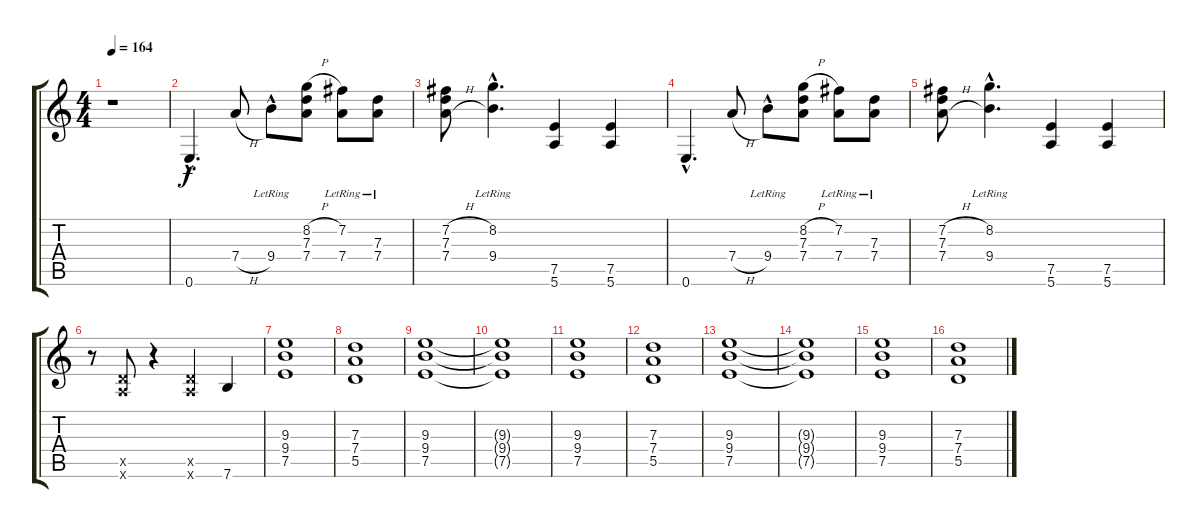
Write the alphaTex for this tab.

\track "" {instrument distortionguitar}
\staff {score tabs}
\tuning (E4 B3 G3 D3 A2 E2) {hide}
\ts (4 4)
\tempo 164
\clef g2
\ks c
r.1{dy f} |
0.6{hac}.4{d} 7.4{h}.8 9.4{hac lr}.8 (8.2{h} 7.3 7.4).8 (7.2{lr} 7.4{lr}).8 (7.3{lr} 7.4{lr}).8 |
(7.2{h} 7.3 7.4{h}).8 (8.2{hac lr} 9.4{hac lr}).4{d} (7.5 5.6).4 (7.5 5.6).4 |
0.6{hac}.4{d} 7.4{h}.8 9.4{hac lr}.8 (8.2{h} 7.3 7.4).8 (7.2{lr} 7.4{lr}).8 (7.3{lr} 7.4{lr}).8 |
(7.2{h} 7.3 7.4{h}).8 (8.2{hac lr} 9.4{hac lr}).4{d} (7.5 5.6).4 (7.5 5.6).4 |
r.8 (5.5{x} 5.6{x}).8 r.4 (5.5{x} 5.6{x}).4 7.6.4 |
(9.3 9.4 7.5).1 |
(7.3 7.4 5.5).1 |
(9.3 9.4 7.5).1 |
(9.3{t} 9.4{t} 7.5{t}).1 |
(9.3 9.4 7.5).1 |
(7.3 7.4 5.5).1 |
(9.3 9.4 7.5).1 |
(9.3{t} 9.4{t} 7.5{t}).1 |
(9.3 9.4 7.5).1 |
(7.3 7.4 5.5).1
